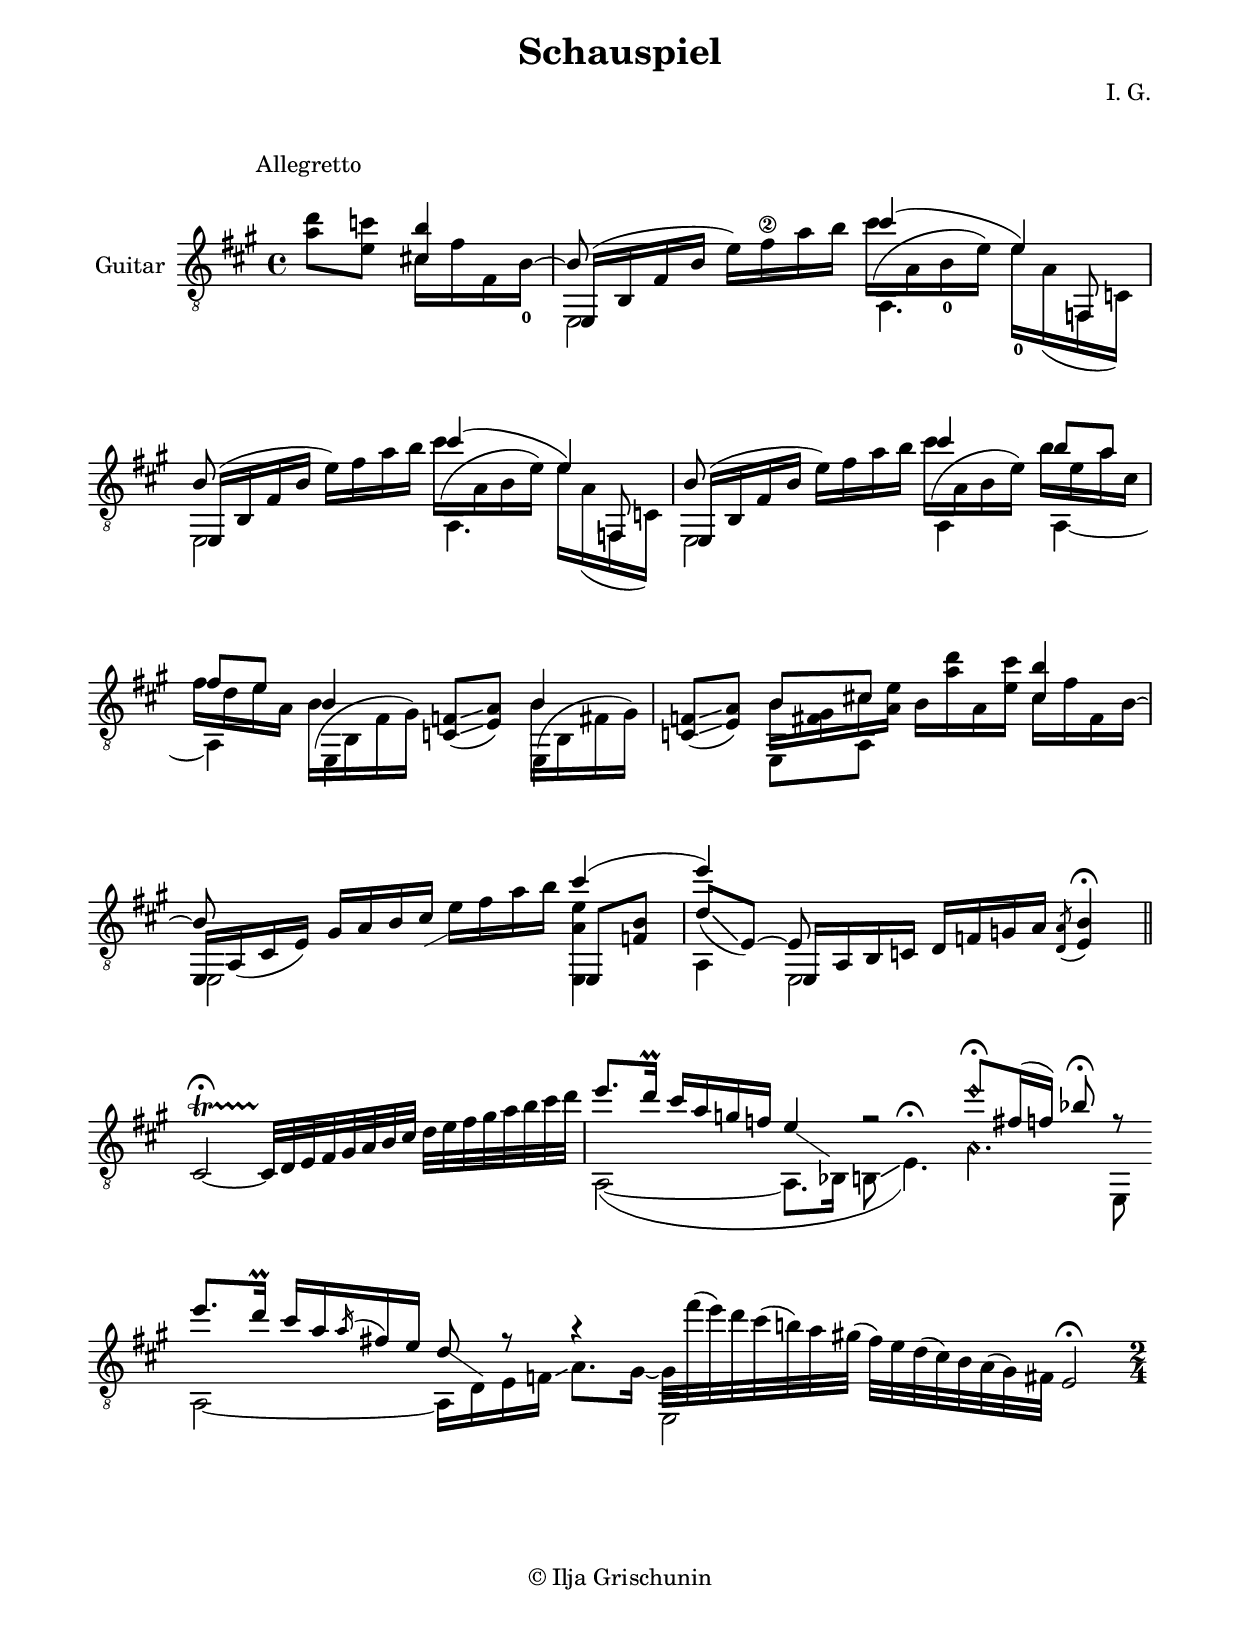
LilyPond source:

\version "2.19.15"

\language "deutsch"

\header {
  title = "Schauspiel"
  composer = "I. G."
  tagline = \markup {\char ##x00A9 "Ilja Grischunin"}
}

\paper {
  #(set-paper-size "a4")
  top-markup-spacing.basic-distance = 15
  markup-system-spacing.basic-distance = 25
  top-system-spacing.basic-distance = 25
  system-system-spacing.basic-distance = 23
  %score-system-spacing.basic-distance = 28
  last-bottom-spacing.basic-distance = 25

  %two-sided = ##t
  %inner-margin = 25
  %outer-margin = 15
  left-margin = 15
  right-margin = 15
}

\layout {
  \context {
    \Voice
    \override Glissando.thickness = #1.5
    \override Glissando.gap = #0.1
  }
  \context {
    \Score
    \remove "Bar_number_engraver"
  }
}
%%%%%%%%%%%%%%%%%%%%%%%%%%%%%%%%%%%%%%
#(define RH rightHandFinger)

xLV = #(define-music-function (parser location further) (number?) #{
  \once \override LaissezVibrerTie.X-extent = #'(0 . 0)
  \once \override LaissezVibrerTie.details.note-head-gap = #(/
                                                             further -2)
  \once \override LaissezVibrerTie.extra-offset = #(cons (/
                                                          further 2) 0)
         #})

stringNumberSpanner =
#(define-music-function (parser location StringNumber) (string?)
   #{
     \override TextSpanner.font-size = #-5
     \override TextSpanner.dash-fraction = #0.3
     \override TextSpanner.dash-period = #1.5
     \override TextSpanner.bound-details.right.arrow = ##t
     \override TextSpanner.arrow-width = #0.2
     \override TextSpanner.arrow-length = #0.7
     \override TextSpanner.bound-details.left.stencil-align-dir-y = #CENTER
     \override TextSpanner.bound-details.left.text = \markup { \circle \number #StringNumber }
   #})

stringNumSpan =
#(define-music-function (parser location StringNumber) (string?)
   #{
     \override TextSpanner.font-size = #-5
     \override TextSpanner.dash-fraction = #0.3
     \override TextSpanner.dash-period = #1.5
     %\override TextSpanner.bound-details.right.arrow = ##t
     %\override TextSpanner.arrow-width = #0.2
     %\override TextSpanner.arrow-length = #0.7
     \override TextSpanner.bound-details.left.stencil-align-dir-y = #CENTER
     \override TextSpanner.bound-details.left.text = \markup { \circle \number #StringNumber }
   #})

%%%%%%%%%%%%%%%%%%%%%%%%%%%%%%%%%%%%%%
\score {
  \new Staff \with {
    instrumentName = "Guitar"
  }
  \relative {
    \clef "treble_8"
    \key a \major
    \time 4/4
    %\override Staff.TimeSignature.stencil = ##f
    %\mergeDifferentlyHeadedOn
    %\mergeDifferentlyDottedOn
    \override Score.RehearsalMark.extra-offset = #'(0 . 3)
    \mark \markup {\fontsize #-2 {Allegretto}}
    \partial 2
    <a' d>8 <e c'>
    <<
      {
        <cis! h'>4
        \voiceThree
        e,,16( h' fis' h \stemDown e) fis\2 a h
      }
      \\
      {
        cis,16 fis fis, h-0^~
        \stemUp h8
      }
      \\
      {
        \voiceTwo
        s4 e,,2
      }
    >>
    <<
      {
        cis'''4( e,)
      }
      \\
      {
        \shape #'((0 . -6.5) (-1.5 . -3) (-0.5 . 0) (0 . 0)) Slur
        cis'16^( a, h-0 e) e-0 a,( f, c')
      }
      \\
      {
        \voiceTwo
        a4. \stemUp f8
      }
    >>
    <<
      {
        h'8 s4.
      }
      \\
      {
        \voiceTwo
        e,,2
      }
      \\
      {
        e16( h' fis' h \stemDown e) fis a h
      }
    >>
    <<
      {
        cis4( e,)
      }
      \\
      {
        \shape #'((0 . -6.5) (-1.5 . -3) (-0.5 . 0) (0 . 0)) Slur
        cis'16^( a, h e) e a,( f, c')
      }
      \\
      {
        \voiceTwo
        a4. \stemUp f8
      }
    >>
    <<
      {
        h'8 s4.
      }
      \\
      {
        \voiceTwo
        e,,2
      }
      \\
      {
        e16( h' fis' h \stemDown e) fis a h
      }
    >>
    <<
      {
        cis4 h8 a fis e
      }
      \\
      {
        \shape #'((0 . -6.5) (-1.5 . -3) (-0.5 . 0) (0 . 0)) Slur
        cis'16^( a, h e) h' e, a cis, fis d e a,
      }
      \\
      {
        \voiceTwo
        a,4 a~ a
      }
    >>
    \repeat unfold 2{
      <<
        {
          h'4
        }
        \\
        {
          \shape #'((0 . -5.5) (-1.5 . -2.5) (-1 . 0) (0 . 0)) Slur
          \once\override Beam.positions = #'(-7.3 . -7)
          h16^( h, fis' gis)
        }
        \\
        {
          \voiceTwo
          \once \override NoteColumn.force-hshift = #0.2
          e,4
        }
      >>
      <c' f>8(\glissando <e a>)
    }
    <<
      {
        h'8 cis!
      }
      \\
      {
        \once\override Beam.positions = #'(-4.3 . -2.5)
        h16 <fis gis> cis' <a e'>
      }
      \\
      {
        \voiceTwo
        e,8 a
      }
    >>
    h'16 <a' d> a, <e' cis'>
    <<
      {
        <cis h'>4 e,,16 a_( cis e) gis a h cis-\markup {
          \postscript #"0.5 -4.8 moveto 2.2 1.1 rlineto stroke"
        }
      }
      \\
      {
        cis16 fis fis, h^~ \stemUp h8 s4.
      }
      \\
      {
        \voiceTwo
        s4 e,,2
      }
    >>
    e''16 fis a h
    <<
      {
        cis4( e)
        \voiceThree
        e,,,16 a h c d[ f g a]
      }
      \\
      {
        <e, a' e'>4 a e2
      }
      \\
      {
        e8 <f' h>
        \voiceOne
        d'[_(\glissando e,])~ e
      }
    >>
    \acciaccatura <d a'>8 <e h'>4\fermata
    \bar "||"
    \once \override Script.outside-staff-priority = #100
    cis2~\startTrillSpan\fermata
    cis32\stopTrillSpan d e fis gis a h cis d e fis gis a h cis d
    \cadenzaOn
    <<
      {
        e8.[ d16]\prall cis[ a g f] e4-\markup {
          \postscript #"1.2 -1.7 moveto 3.2 -2.2 rlineto stroke"
        }
        r2 e'8\harmonic[\fermata fis,16( f]) b8\fermata r
      }
      \\
      {
        a,,2~( a8.[ b16] h8\glissando e4.)^\fermata
        \set harmonicDots = ##t
        a4.\harmonic e,8
      }
    >>
    \bar ""
    \break
    <<
      {
        e'''8.[ d16]\prall cis[ a \acciaccatura a fis e] d8-\markup {
          \postscript #"1.2 -1.7 moveto 3.2 -2.2 rlineto stroke"
        } r8 r4 \stemDown e,,2
      }
      \\
      {
        a2~ a16[ d e f]\glissando a8.[ gis16]~ 
        gis32[ fis''^( e) d cis^( h) a gis]^( fis[) e d^( cis) h a^( gis) fis]
      }
    >>
    e2\fermata
    \cadenzaOff
    \time 2/4
    %\bar "|."
  }
}
